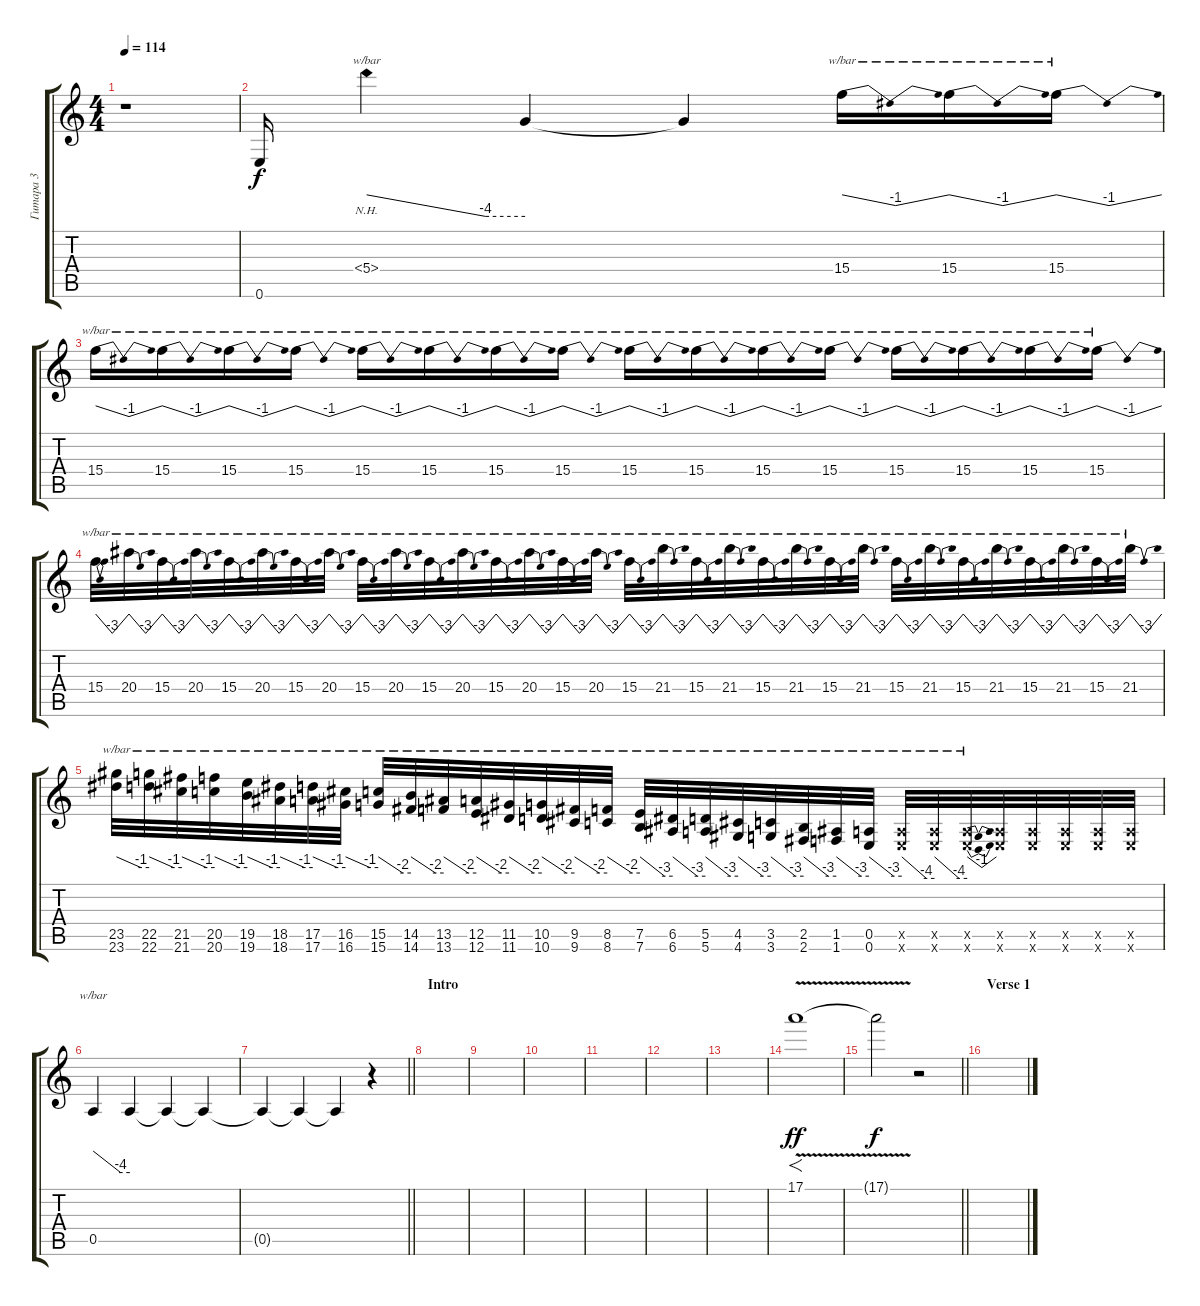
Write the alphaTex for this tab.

\track ("Гитара 3" "Гитара 3") {instrument distortionguitar}
\staff {score tabs}
\tuning (E4 B3 G3 D3 A2 E2) {hide}
\ts (4 4)
\tempo 114
\clef g2
\ks c
r.1{dy f instrument distortionguitar} |
0.6.16 5.4{nh}.4{tbe (custom default 0 0 45 -16 60 -16)} 5.4{t}.4 5.4{t}.4 15.4.16{tbe (dip default 0 0 30 -4 60 0)} 15.4.16{tbe (dip default 0 0 30 -4 60 0)} 15.4.16{tbe (dip default 0 0 30 -4 60 0)} |
15.4.16{tbe (dip default 0 0 30 -4 60 0)} 15.4.16{tbe (dip default 0 0 30 -4 60 0)} 15.4.16{tbe (dip default 0 0 30 -4 60 0)} 15.4.16{tbe (dip default 0 0 30 -4 60 0)} 15.4.16{tbe (dip default 0 0 30 -4 60 0)} 15.4.16{tbe (dip default 0 0 30 -4 60 0)} 15.4.16{tbe (dip default 0 0 30 -4 60 0)} 15.4.16{tbe (dip default 0 0 30 -4 60 0)} 15.4.16{tbe (dip default 0 0 30 -4 60 0)} 15.4.16{tbe (dip default 0 0 30 -4 60 0)} 15.4.16{tbe (dip default 0 0 30 -4 60 0)} 15.4.16{tbe (dip default 0 0 30 -4 60 0)} 15.4.16{tbe (dip default 0 0 30 -4 60 0)} 15.4.16{tbe (dip default 0 0 30 -4 60 0)} 15.4.16{tbe (dip default 0 0 30 -4 60 0)} 15.4.16{tbe (dip default 0 0 30 -4 60 0)} |
15.4.32{tbe (dip default 0 0 30 -12 60 0)} 20.4.32{tbe (dip default 0 0 30 -12 60 0)} 15.4.32{tbe (dip default 0 0 30 -12 60 0)} 20.4.32{tbe (dip default 0 0 30 -12 60 0)} 15.4.32{tbe (dip default 0 0 30 -12 60 0)} 20.4.32{tbe (dip default 0 0 30 -12 60 0)} 15.4.32{tbe (dip default 0 0 30 -12 60 0)} 20.4.32{tbe (dip default 0 0 30 -12 60 0)} 15.4.32{tbe (dip default 0 0 30 -12 60 0)} 20.4.32{tbe (dip default 0 0 30 -12 60 0)} 15.4.32{tbe (dip default 0 0 30 -12 60 0)} 20.4.32{tbe (dip default 0 0 30 -12 60 0)} 15.4.32{tbe (dip default 0 0 30 -12 60 0)} 20.4.32{tbe (dip default 0 0 30 -12 60 0)} 15.4.32{tbe (dip default 0 0 30 -12 60 0)} 20.4.32{tbe (dip default 0 0 30 -12 60 0)} 15.4.32{tbe (dip default 0 0 30 -12 60 0)} 21.4.32{tbe (dip default 0 0 30 -12 60 0)} 15.4.32{tbe (dip default 0 0 30 -12 60 0)} 21.4.32{tbe (dip default 0 0 30 -12 60 0)} 15.4.32{tbe (dip default 0 0 30 -12 60 0)} 21.4.32{tbe (dip default 0 0 30 -12 60 0)} 15.4.32{tbe (dip default 0 0 30 -12 60 0)} 21.4.32{tbe (dip default 0 0 30 -12 60 0)} 15.4.32{tbe (dip default 0 0 30 -12 60 0)} 21.4.32{tbe (dip default 0 0 30 -12 60 0)} 15.4.32{tbe (dip default 0 0 30 -12 60 0)} 21.4.32{tbe (dip default 0 0 30 -12 60 0)} 15.4.32{tbe (dip default 0 0 30 -12 60 0)} 21.4.32{tbe (dip default 0 0 30 -12 60 0)} 15.4.32{tbe (dip default 0 0 30 -12 60 0)} 21.4.32{tbe (dip default 0 0 30 -12 60 0)} |
(23.5 23.6).32{tbe (custom default 0 0 45 -4 60 -4)} (22.5 22.6).32{tbe (custom default 0 0 45 -4 60 -4)} (21.5 21.6).32{tbe (custom default 0 0 45 -4 60 -4)} (20.5 20.6).32{tbe (custom default 0 0 45 -4 60 -4)} (19.5 19.6).32{tbe (custom default 0 0 45 -4 60 -4)} (18.5 18.6).32{tbe (custom default 0 0 45 -4 60 -4)} (17.5 17.6).32{tbe (custom default 0 0 45 -4 60 -4)} (16.5 16.6).32{tbe (custom default 0 0 45 -4 60 -4)} (15.5 15.6).32{tbe (custom default 0 0 45 -8 60 -8)} (14.5 14.6).32{tbe (custom default 0 0 45 -8 60 -8)} (13.5 13.6).32{tbe (custom default 0 0 45 -8 60 -8)} (12.5 12.6).32{tbe (custom default 0 0 45 -8 60 -8)} (11.5 11.6).32{tbe (custom default 0 0 45 -8 60 -8)} (10.5 10.6).32{tbe (custom default 0 0 45 -8 60 -8)} (9.5 9.6).32{tbe (custom default 0 0 45 -8 60 -8)} (8.5 8.6).32{tbe (custom default 0 0 45 -8 60 -8)} (7.5 7.6).32{tbe (custom default 0 0 45 -12 60 -12)} (6.5 6.6).32{tbe (custom default 0 0 45 -12 60 -12)} (5.5 5.6).32{tbe (custom default 0 0 45 -12 60 -12)} (4.5 4.6).32{tbe (custom default 0 0 45 -12 60 -12)} (3.5 3.6).32{tbe (custom default 0 0 45 -12 60 -12)} (2.5 2.6).32{tbe (custom default 0 0 45 -12 60 -12)} (1.5 1.6).32{tbe (custom default 0 0 45 -12 60 -12)} (0.5 0.6).32{tbe (custom default 0 0 45 -12 60 -12)} (0.5{x} 0.6{x}).32{tbe (custom default 0 0 45 -16 60 -16)} (0.5{x} 0.6{x}).32{tbe (custom default 0 0 45 -16 60 -16)} (0.5{x} 0.6{x}).32{tbe (dip default 0 0 30 -4 60 0)} (0.5{x} 0.6{x}).32 (0.5{x} 0.6{x}).32 (0.5{x} 0.6{x}).32 (0.5{x} 0.6{x}).32 (0.5{x} 0.6{x}).32 |
0.5.4{tbe (custom default 0 0 45 -16 60 -16)} 0.5{t}.4 0.5{t}.4 0.5{t}.4 |
\barLineRight lightlight
0.5{t}.4 0.5{t}.4 0.5{t}.4 r.4 |
\section ("" "Intro")
\ks aminor
|
|
|
|
|
|
17.1{v}.1{f dy ff} |
\barLineRight lightlight
17.1{t}.2{dy f} r.2 |
\section ("" "Verse 1")
